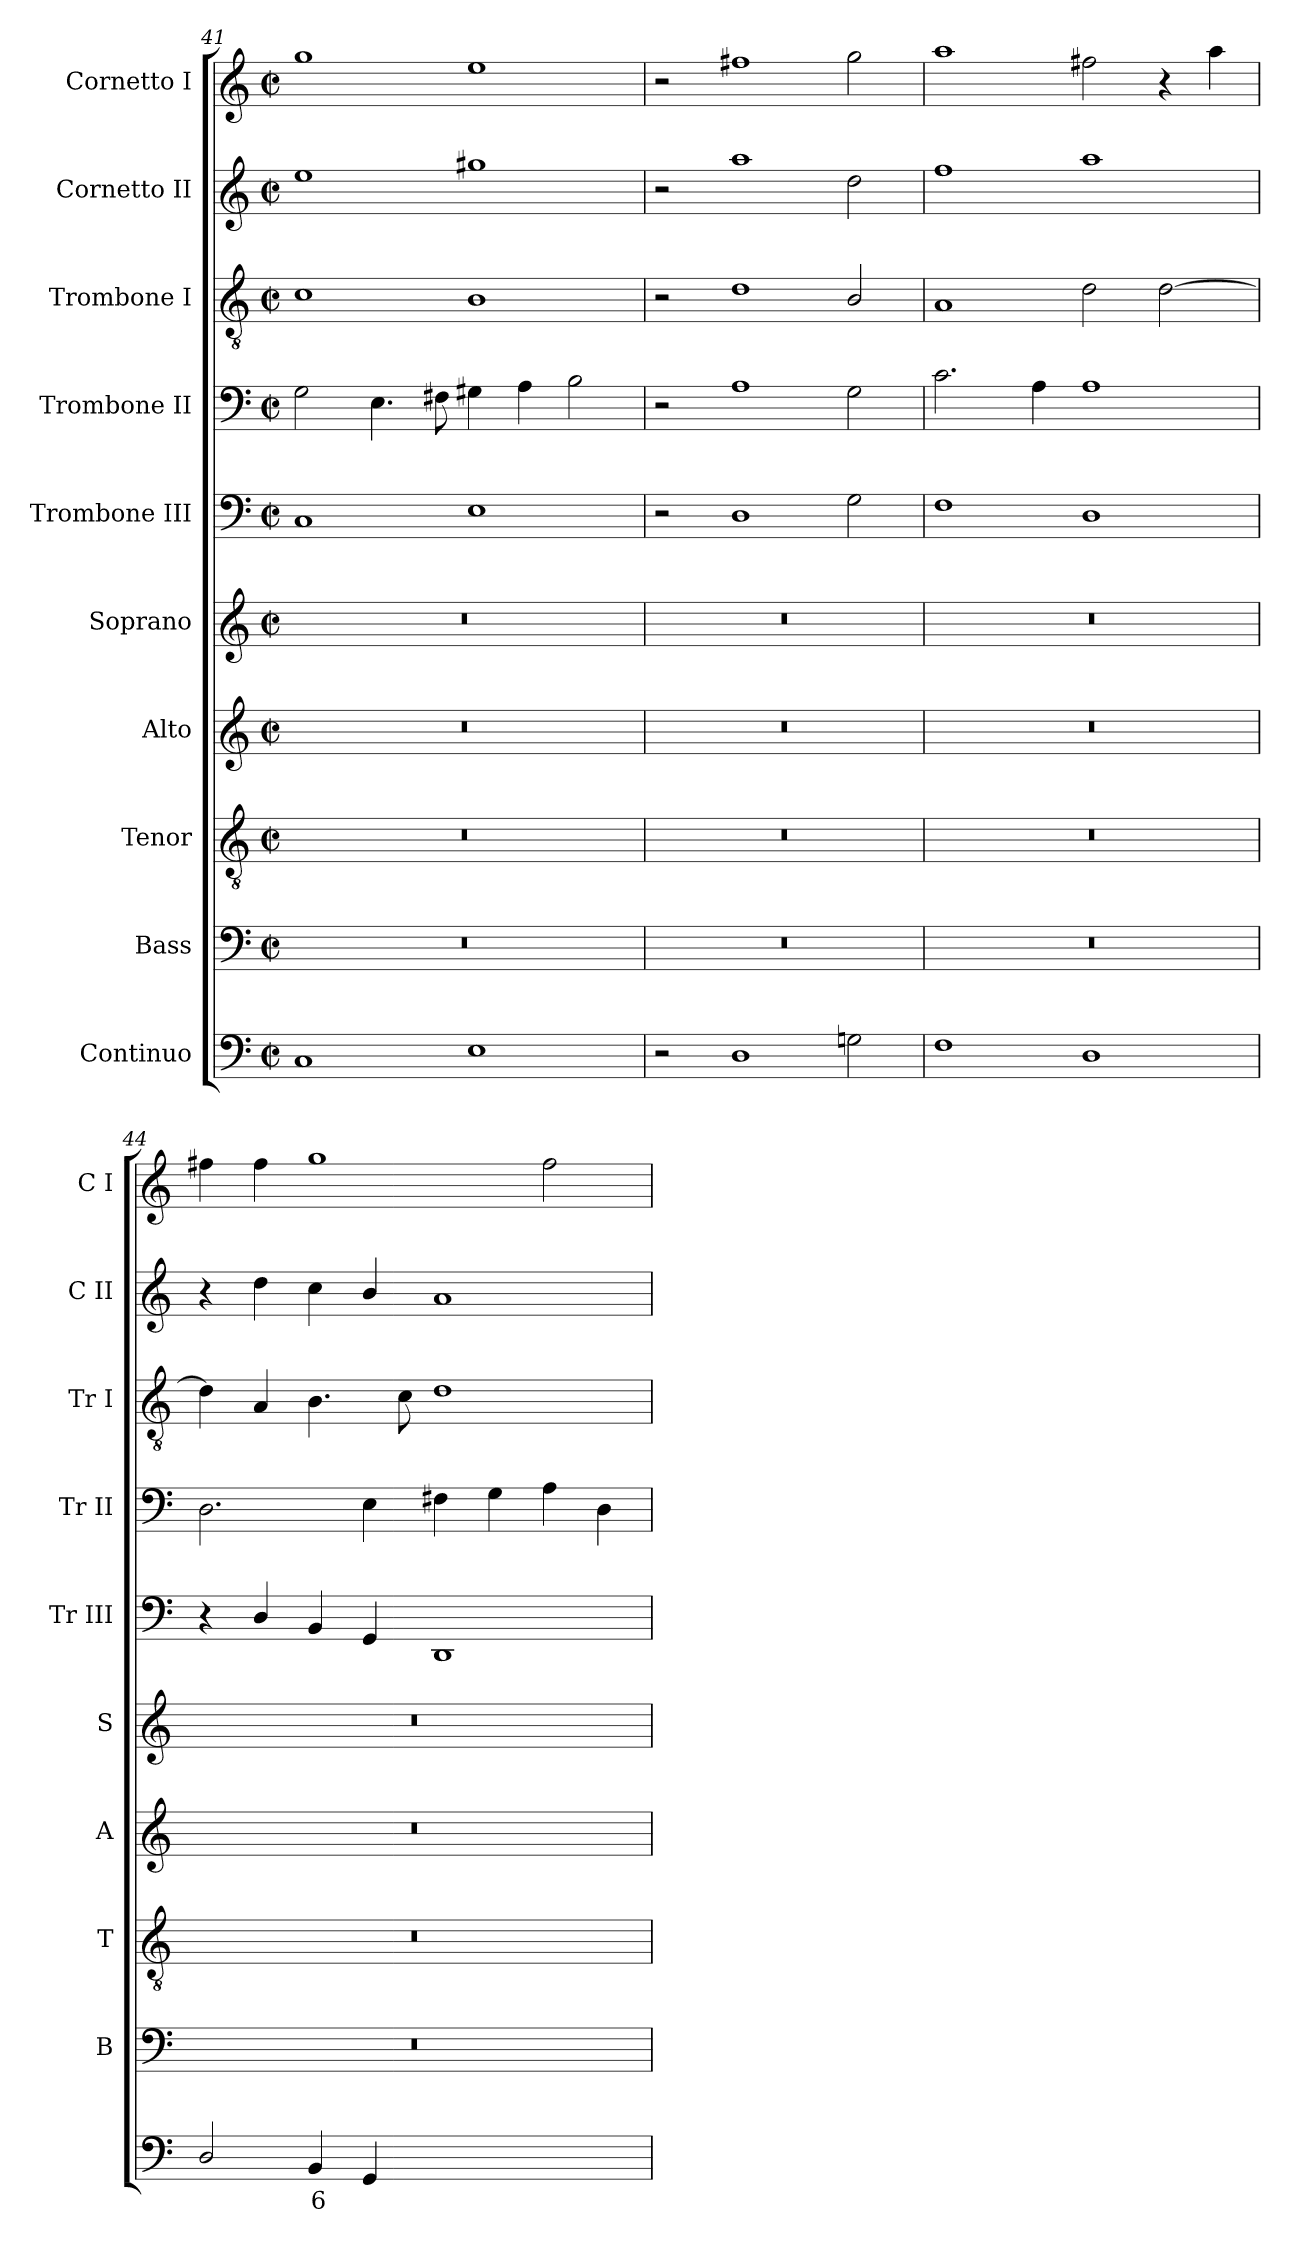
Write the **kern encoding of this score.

**kern	**text	**kern	**kern	**kern	**kern	**kern	**kern	**kern	**kern	**kern
*part10	*part10	*part9	*part8	*part7	*part6	*part5	*part4	*part3	*part2	*part1
*staff10	*staff10	*staff9	*staff8	*staff7	*staff6	*staff5	*staff4	*staff3	*staff2	*staff1
*I"Continuo	*	*I"Bass	*I"Tenor	*I"Alto	*I"Soprano	*I"Trombone III	*I"Trombone II	*I"Trombone I	*I"Cornetto II	*I"Cornetto I
*	*	*I'B	*I'T	*I'A	*I'S	*I'Tr III	*I'Tr II	*I'Tr I	*I'C II	*I'C I
*clefF4	*	*clefF4	*clefGv2	*clefG2	*clefG2	*clefF4	*clefF4	*clefGv2	*clefG2	*clefG2
*k[]	*	*k[]	*k[]	*k[]	*k[]	*k[]	*k[]	*k[]	*k[]	*k[]
*C:	*	*C:	*C:	*C:	*C:	*C:	*C:	*C:	*C:	*C:
*M4/2	*	*M4/2	*M4/2	*M4/2	*M4/2	*M4/2	*M4/2	*M4/2	*M4/2	*M4/2
*met(c|)	*	*met(c|)	*met(c|)	*met(c|)	*met(c|)	*met(c|)	*met(c|)	*met(c|)	*met(c|)	*met(c|)
=41	=41	=41	=41	=41	=41	=41	=41	=41	=41	=41
1C	.	0r	0r	0r	0r	1C	2G	1c	1ee	1gg
.	.	.	.	.	.	.	4.E	.	.	.
.	.	.	.	.	.	.	8F#X	.	.	.
1E	.	.	.	.	.	1E	4G#X	1B	1gg#X	1ee
.	.	.	.	.	.	.	4A	.	.	.
.	.	.	.	.	.	.	2B	.	.	.
=42	=42	=42	=42	=42	=42	=42	=42	=42	=42	=42
2r	.	0r	0r	0r	0r	2r	2r	2r	2r	2r
1D	.	.	.	.	.	1D	1A	1d	1aa	1ff#X
2Gn	.	.	.	.	.	2G	2G	2B/	2dd	2gg
=43	=43	=43	=43	=43	=43	=43	=43	=43	=43	=43
1F	.	0r	0r	0r	0r	1F	2.c	1A	1ff	1aa
.	.	.	.	.	.	.	4A	.	.	.
1D	.	.	.	.	.	1D	1A	2d	1aa	2ff#X
.	.	.	.	.	.	.	.	[2d	.	4r
.	.	.	.	.	.	.	.	.	.	4aa
=44	=44	=44	=44	=44	=44	=44	=44	=44	=44	=44
2D/	.	0r	0r	0r	0r	4r	2.D	4d]	4r	4ff#X
.	.	.	.	.	.	4D/	.	4A	4dd	4ff#
!	!LO:LY:b	!	!	!	!	!	!	!	!	!
4BB	6	.	.	.	.	4BB	.	4.B	4cc	1gg
4GG	.	.	.	.	.	4GG	4E	.	4b/	.
.	.	.	.	.	.	.	.	8c	.	.
!	!LO:LY:b	!	!	!	!	!	!	!	!	!
[2Dyy	4	.	.	.	.	1DD	4F#X	1d	1a	.
.	.	.	.	.	.	.	4G	.	.	.
2Dyy]	.	.	.	.	.	.	4A	.	.	2ff#
.	.	.	.	.	.	.	4D	.	.	.
=	=	=	=	=	=	=	=	=	=	=
*-	*-	*-	*-	*-	*-	*-	*-	*-	*-	*-
